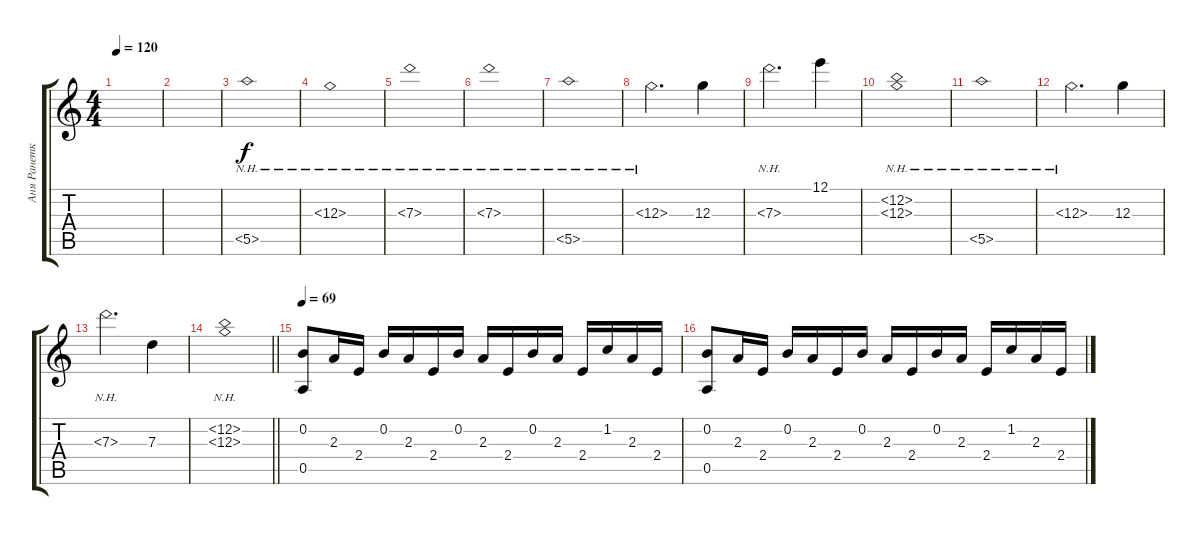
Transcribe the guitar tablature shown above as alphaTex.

\track ("Аня Ранетка" "Аня Ранетк") {instrument distortionguitar}
\staff {score tabs}
\tuning (E4 B3 G3 D3 A2 E2) {hide}
\ts (4 4)
\tempo 120
\clef g2
\ks c
|
|
5.5{nh}.1 |
12.3{nh}.1 |
7.3{nh}.1 |
7.3{nh}.1 |
5.5{nh}.1 |
12.3{nh}.2{d} 12.3.4 |
7.3{nh}.2{d} 12.1.4 |
(12.2{nh} 12.3{nh}).1 |
5.5{nh}.1 |
12.3{nh}.2{d} 12.3.4 |
7.3{nh}.2{d} 7.3.4 |
\barLineRight lightlight
(12.2{nh} 12.3{nh}).1 |
\tempo 69
(0.2 0.5).8{instrument acousticguitarsteel} 2.3.16 2.4.16 0.2.16 2.3.16 2.4.16 0.2.16 2.3.16 2.4.16 0.2.16 2.3.16 2.4.16 1.2.16 2.3.16 2.4.16 |
(0.2 0.5).8 2.3.16 2.4.16 0.2.16 2.3.16 2.4.16 0.2.16 2.3.16 2.4.16 0.2.16 2.3.16 2.4.16 1.2.16 2.3.16 2.4.16
